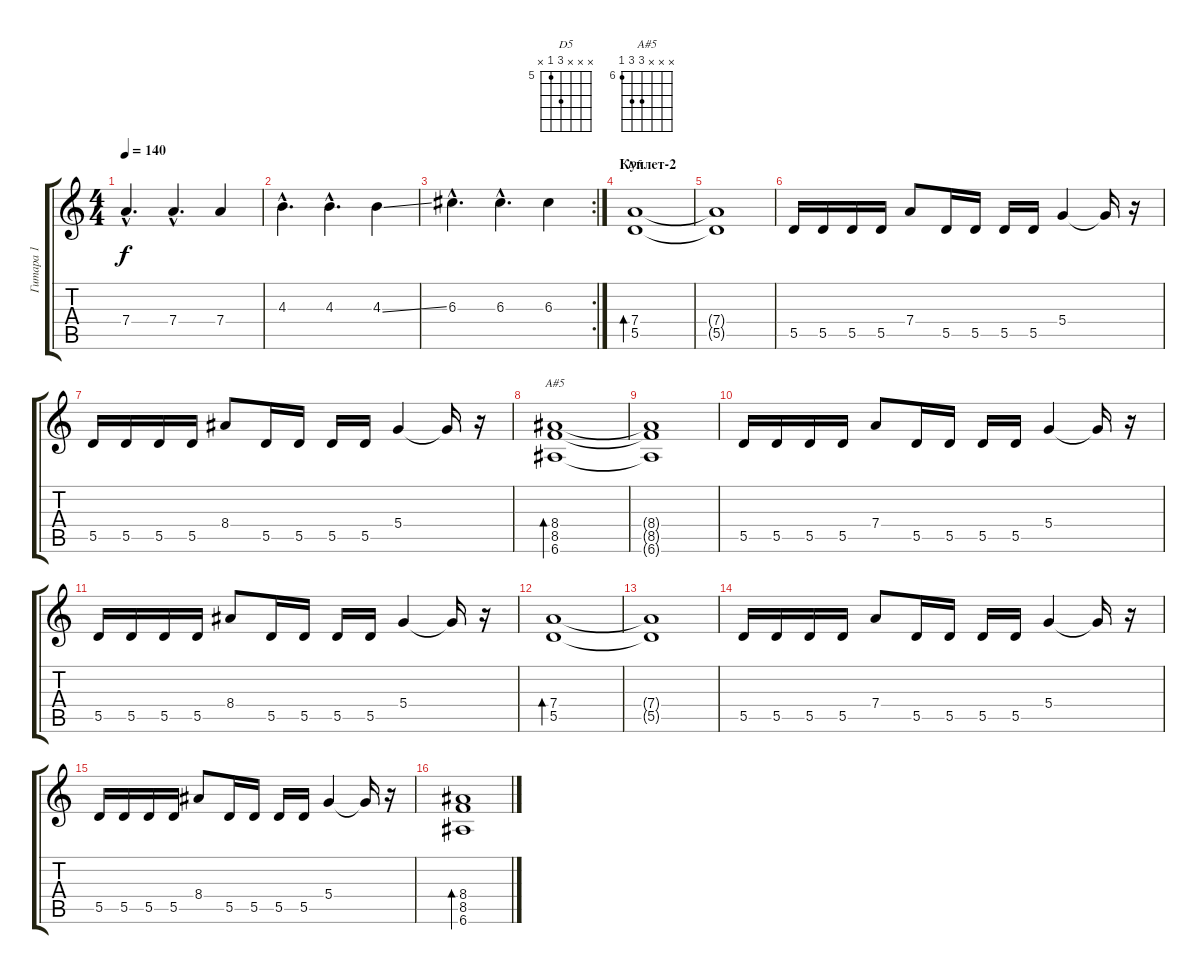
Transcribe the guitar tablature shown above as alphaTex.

\track ("Гитара 1" "Гитара 1") {instrument distortionguitar}
\staff {score tabs}
\tuning (E4 B3 G3 D3 A2 E2) {hide}
\chord ("D5" x x x 7 5 x) {firstfret 5}
\chord ("A#5" x x x 8 8 6) {firstfret 6}
\ts (4 4)
\tempo 140
\clef g2
\ks c
7.4{hac}.4{d dy f} 7.4{hac}.4{d} 7.4.4 |
4.3{hac}.4{d} 4.3{hac}.4{d} 4.3{ss}.4 |
\rc 2
6.3{hac}.4{d} 6.3{hac}.4{d} 6.3.4 |
\section ("" "Куплет-2")
(7.4 5.5).1{bd 480 ch "D5"} |
(7.4{t} 5.5{t}).1 |
5.5.16 5.5.16 5.5.16 5.5.16 7.4.8 5.5.16 5.5.16 5.5.16 5.5.16 5.4.4 5.4{t}.16 r.16 |
5.5.16 5.5.16 5.5.16 5.5.16 8.4.8 5.5.16 5.5.16 5.5.16 5.5.16 5.4.4 5.4{t}.16 r.16 |
(8.4 8.5 6.6).1{bd 480 ch "A#5"} |
(8.4{t} 8.5{t} 6.6{t}).1 |
5.5.16 5.5.16 5.5.16 5.5.16 7.4.8 5.5.16 5.5.16 5.5.16 5.5.16 5.4.4 5.4{t}.16 r.16 |
5.5.16 5.5.16 5.5.16 5.5.16 8.4.8 5.5.16 5.5.16 5.5.16 5.5.16 5.4.4 5.4{t}.16 r.16 |
(7.4 5.5).1{bd 480} |
(7.4{t} 5.5{t}).1 |
5.5.16 5.5.16 5.5.16 5.5.16 7.4.8 5.5.16 5.5.16 5.5.16 5.5.16 5.4.4 5.4{t}.16 r.16 |
5.5.16 5.5.16 5.5.16 5.5.16 8.4.8 5.5.16 5.5.16 5.5.16 5.5.16 5.4.4 5.4{t}.16 r.16 |
(8.4 8.5 6.6).1{bd 480}
